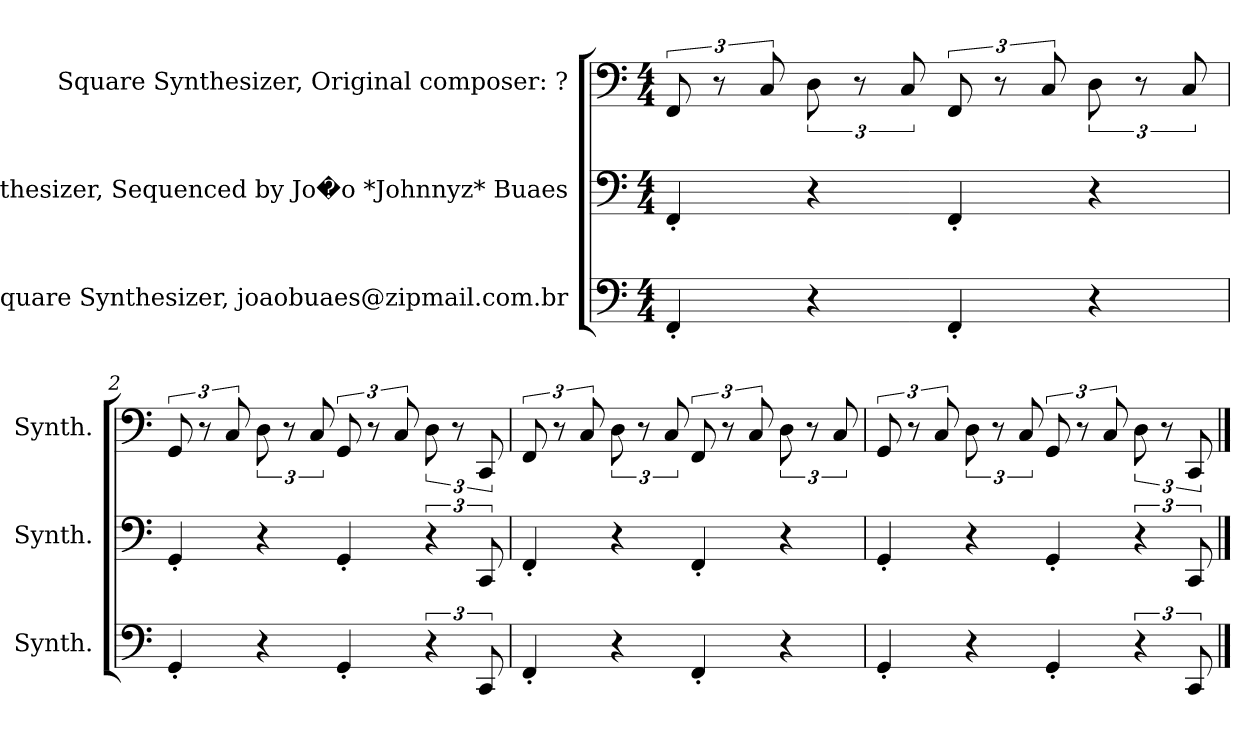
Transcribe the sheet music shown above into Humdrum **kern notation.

**kern	**kern	**kern
*part3	*part2	*part1
*staff3	*staff2	*staff1
*I"Square Synthesizer, joaobuaes@zipmail.com.br	*I"Saw Synthesizer, Sequenced by Jo�o *Johnnyz* Buaes	*I"Square Synthesizer, Original composer: ?
*I'Synth.	*I'Synth.	*I'Synth.
*clefF4	*clefF4	*clefF4
*k[]	*k[]	*k[]
*M4/4	*M4/4	*M4/4
*MM140	*MM140	*MM140
=1	=1	=1
4FF'/	4FF'/	12FF/
.	.	12r
.	.	12C/
4r	4r	12D\
.	.	12r
.	.	12C/
4FF'/	4FF'/	12FF/
.	.	12r
.	.	12C/
4r	4r	12D\
.	.	12r
.	.	12C/
!!LO:LB:g=z
=2	=2	=2
4GG'/	4GG'/	12GG/
.	.	12r
.	.	12C/
4r	4r	12D\
.	.	12r
.	.	12C/
4GG'/	4GG'/	12GG/
.	.	12r
.	.	12C/
6r	6r	12D\
.	.	12r
12CC/	12CC/	12CC/
=3	=3	=3
4FF'/	4FF'/	12FF/
.	.	12r
.	.	12C/
4r	4r	12D\
.	.	12r
.	.	12C/
4FF'/	4FF'/	12FF/
.	.	12r
.	.	12C/
4r	4r	12D\
.	.	12r
.	.	12C/
=4	=4	=4
4GG'/	4GG'/	12GG/
.	.	12r
.	.	12C/
4r	4r	12D\
.	.	12r
.	.	12C/
4GG'/	4GG'/	12GG/
.	.	12r
.	.	12C/
6r	6r	12D\
.	.	12r
12CC/	12CC/	12CC/
==	==	==
*-	*-	*-
